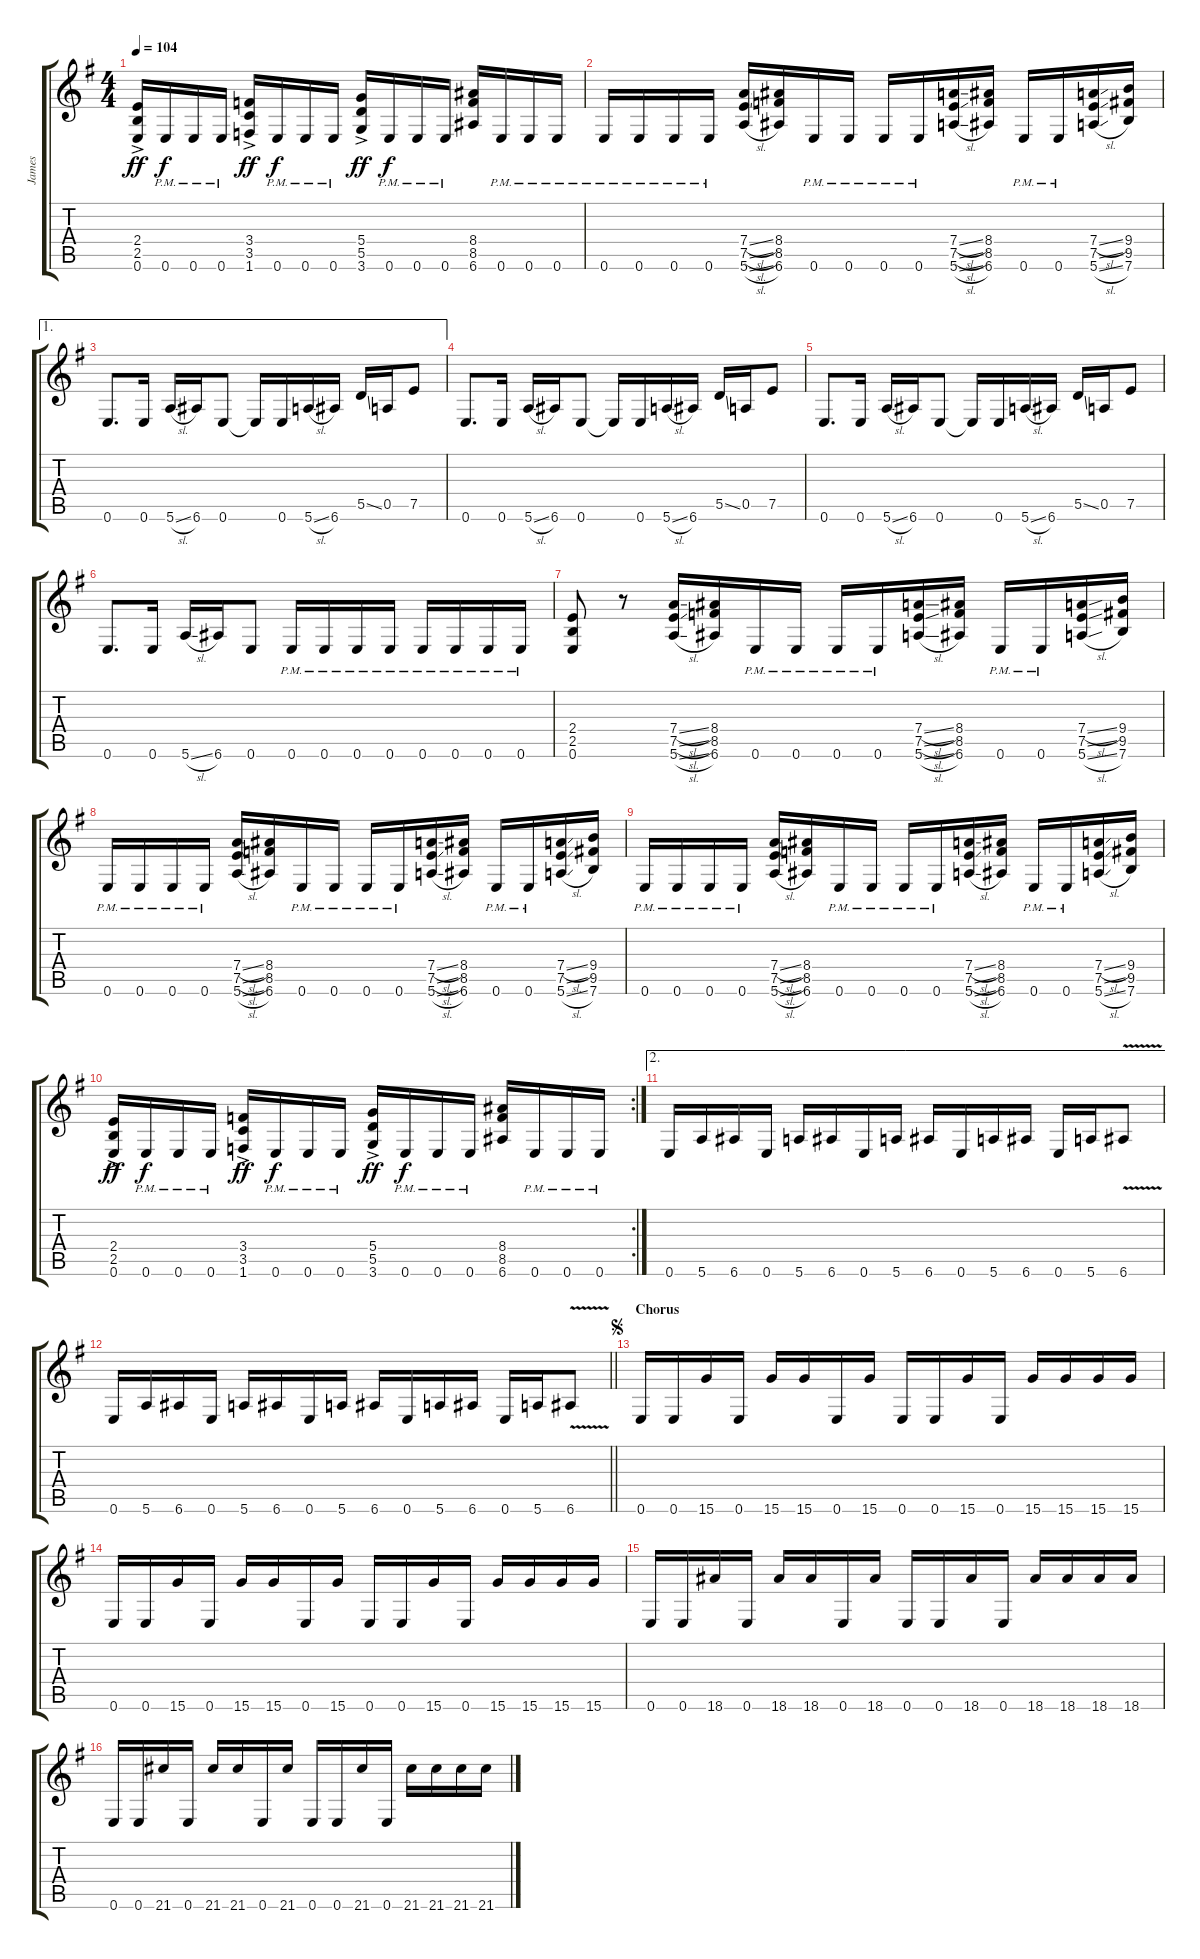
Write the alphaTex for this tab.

\track ("James" "James") {instrument distortionguitar}
\staff {score tabs}
\tuning (E4 B3 G3 D3 A2 E2) {hide}
\ts (4 4)
\tempo 104
\clef g2
\ks eminor
(2.4 2.5 0.6{ac}).16{dy ff} 0.6{pm}.16{dy f} 0.6{pm}.16 0.6{pm}.16 (3.4 3.5 1.6{ac}).16{dy ff} 0.6{pm}.16{dy f} 0.6{pm}.16 0.6{pm}.16 (5.4{ac} 5.5 3.6).16{dy ff} 0.6{pm}.16{dy f} 0.6{pm}.16 0.6{pm}.16 (8.4 8.5 6.6).16 0.6{pm}.16 0.6{pm}.16 0.6{pm}.16 |
0.6{pm}.16 0.6{pm}.16 0.6{pm}.16 0.6{pm}.16 (7.4{sl} 7.5{sl} 5.6{sl}).16 (8.4 8.5 6.6).16 0.6{pm}.16 0.6{pm}.16 0.6{pm}.16 0.6{pm}.16 (7.4{sl} 7.5{sl} 5.6{sl}).16 (8.4 8.5 6.6).16 0.6{pm}.16 0.6{pm}.16 (7.4{sl} 7.5{ss} 5.6{sl}).16 (9.4 9.5 7.6).16 |
\ae 1
0.6.8{d} 0.6.16 5.6{sl}.16 6.6.16 0.6.8 0.6{t}.16 0.6.16 5.6{sl}.16 6.6.16 5.5{ss}.16 0.5.16 7.5.8 |
0.6.8{d} 0.6.16 5.6{sl}.16 6.6.16 0.6.8 0.6{t}.16 0.6.16 5.6{sl}.16 6.6.16 5.5{ss}.16 0.5.16 7.5.8 |
0.6.8{d} 0.6.16 5.6{sl}.16 6.6.16 0.6.8 0.6{t}.16 0.6.16 5.6{sl}.16 6.6.16 5.5{ss}.16 0.5.16 7.5.8 |
0.6.8{d} 0.6.16 5.6{sl}.16 6.6.16 0.6.8 0.6{pm}.16 0.6{pm}.16 0.6{pm}.16 0.6{pm}.16 0.6{pm}.16 0.6{pm}.16 0.6{pm}.16 0.6{pm}.16 |
(2.4 2.5 0.6).8 r.8 (7.4{sl} 7.5{sl} 5.6{sl}).16 (8.4 8.5 6.6).16 0.6{pm}.16 0.6{pm}.16 0.6{pm}.16 0.6{pm}.16 (7.4{sl} 7.5{sl} 5.6{sl}).16 (8.4 8.5 6.6).16 0.6{pm}.16 0.6{pm}.16 (7.4{sl} 7.5{ss} 5.6{sl}).16 (9.4 9.5 7.6).16 |
0.6{pm}.16 0.6{pm}.16 0.6{pm}.16 0.6{pm}.16 (7.4{sl} 7.5{sl} 5.6{sl}).16 (8.4 8.5 6.6).16 0.6{pm}.16 0.6{pm}.16 0.6{pm}.16 0.6{pm}.16 (7.4{sl} 7.5{sl} 5.6{sl}).16 (8.4 8.5 6.6).16 0.6{pm}.16 0.6{pm}.16 (7.4{sl} 7.5{ss} 5.6{sl}).16 (9.4 9.5 7.6).16 |
0.6{pm}.16 0.6{pm}.16 0.6{pm}.16 0.6{pm}.16 (7.4{sl} 7.5{sl} 5.6{sl}).16 (8.4 8.5 6.6).16 0.6{pm}.16 0.6{pm}.16 0.6{pm}.16 0.6{pm}.16 (7.4{sl} 7.5{sl} 5.6{sl}).16 (8.4 8.5 6.6).16 0.6{pm}.16 0.6{pm}.16 (7.4{sl} 7.5{ss} 5.6{sl}).16 (9.4 9.5 7.6).16 |
\rc 2
(2.4 2.5 0.6{ac}).16{dy ff} 0.6{pm}.16{dy f} 0.6{pm}.16 0.6{pm}.16 (3.4 3.5 1.6{ac}).16{dy ff} 0.6{pm}.16{dy f} 0.6{pm}.16 0.6{pm}.16 (5.4{ac} 5.5 3.6).16{dy ff} 0.6{pm}.16{dy f} 0.6{pm}.16 0.6{pm}.16 (8.4 8.5 6.6).16 0.6{pm}.16 0.6{pm}.16 0.6{pm}.16 |
\ae 2
0.6.16 5.6.16 6.6.16 0.6.16 5.6.16 6.6.16 0.6.16 5.6.16 6.6.16 0.6.16 5.6.16 6.6.16 0.6.16 5.6.16 6.6{v}.8 |
\barLineRight lightlight
0.6.16 5.6.16 6.6.16 0.6.16 5.6.16 6.6.16 0.6.16 5.6.16 6.6.16 0.6.16 5.6.16 6.6.16 0.6.16 5.6.16 6.6{v}.8 |
\section ("" "Chorus")
\jump segno
0.6.16 0.6.16 15.6.16 0.6.16 15.6.16 15.6.16 0.6.16 15.6.16 0.6.16 0.6.16 15.6.16 0.6.16 15.6.16 15.6.16 15.6.16 15.6.16 |
0.6.16 0.6.16 15.6.16 0.6.16 15.6.16 15.6.16 0.6.16 15.6.16 0.6.16 0.6.16 15.6.16 0.6.16 15.6.16 15.6.16 15.6.16 15.6.16 |
0.6.16 0.6.16 18.6.16 0.6.16 18.6.16 18.6.16 0.6.16 18.6.16 0.6.16 0.6.16 18.6.16 0.6.16 18.6.16 18.6.16 18.6.16 18.6.16 |
0.6.16 0.6.16 21.6.16 0.6.16 21.6.16 21.6.16 0.6.16 21.6.16 0.6.16 0.6.16 21.6.16 0.6.16 21.6.16 21.6.16 21.6.16 21.6.16
